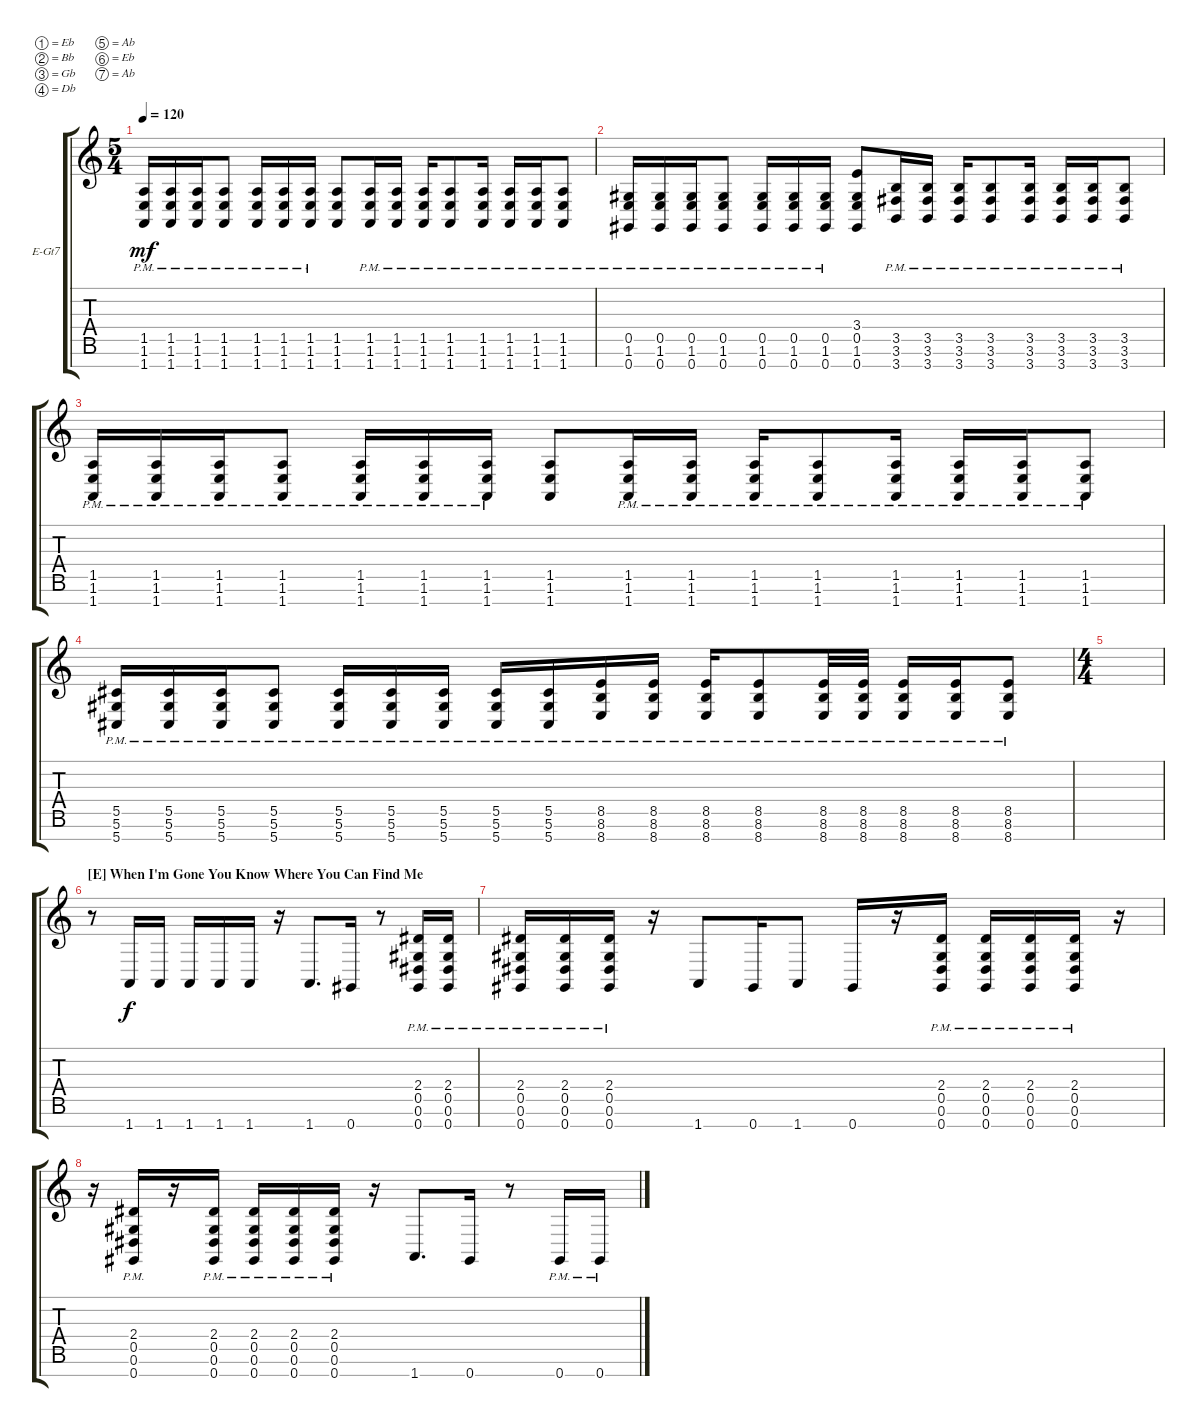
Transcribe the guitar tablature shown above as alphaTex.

\defaultSystemsLayout 4
\bracketExtendMode groupsimilarinstruments
\firstSystemTrackNameOrientation horizontal
\otherSystemsTrackNameOrientation horizontal
\track ("Distorted Rhythm Loud" "E-Gt7") {instrument distortionguitar}
\staff {score tabs}
\tuning (Eb4 Bb3 Gb3 Db3 Ab2 Eb2 Ab1)
\ts (5 4)
\tempo 120
\clef g2
\ks c
(1.7{pm} 1.6{pm} 1.5{pm}).16{dy mf} (1.7{pm} 1.6{pm} 1.5{pm}).16 (1.6{pm} 1.7{pm} 1.5{pm}).16 (1.7{pm} 1.6{pm} 1.5{pm}).8 (1.6{pm} 1.7{pm} 1.5{pm}).16 (1.7{pm} 1.6{pm} 1.5{pm}).16 (1.7{pm} 1.6{pm} 1.5{pm}).16 (1.6 1.5 1.7).8 (1.7{pm} 1.6{pm} 1.5{pm}).16 (1.7{pm} 1.6{pm} 1.5{pm}).16 (1.7{pm} 1.6{pm} 1.5{pm}).16 (1.5{pm} 1.6{pm} 1.7{pm}).8 (1.7{pm} 1.6{pm} 1.5{pm}).16 (1.7{pm} 1.5{pm} 1.6{pm}).16 (1.7{pm} 1.5{pm} 1.6{pm}).16 (1.7{pm} 1.6{pm} 1.5{pm}).8 |
(0.7{pm} 1.6{pm} 0.5{pm}).16 (0.7{pm} 1.6{pm} 0.5{pm}).16 (0.7{pm} 1.6{pm} 0.5{pm}).16 (0.7{pm} 1.6{pm} 0.5{pm}).8 (0.7{pm} 1.6{pm} 0.5{pm}).16 (0.7{pm} 1.6{pm} 0.5{pm}).16 (0.7{pm} 1.6{pm} 0.5{pm}).16 (0.7 1.6 0.5 3.4).8 (3.7{pm} 3.6{pm} 3.5{pm}).16 (3.7{pm} 3.6{pm} 3.5{pm}).16 (3.7{pm} 3.5{pm} 3.6{pm}).16 (3.7{pm} 3.5{pm} 3.6{pm}).8 (3.7{pm} 3.5{pm} 3.6{pm}).16 (3.7{pm} 3.5{pm} 3.6{pm}).16 (3.7{pm} 3.5{pm} 3.6{pm}).16 (3.7{pm} 3.6{pm} 3.5{pm}).8 |
(1.7{pm} 1.6{pm} 1.5{pm}).16 (1.7{pm} 1.6{pm} 1.5{pm}).16 (1.6{pm} 1.7{pm} 1.5{pm}).16 (1.7{pm} 1.6{pm} 1.5{pm}).8 (1.6{pm} 1.7{pm} 1.5{pm}).16 (1.7{pm} 1.6{pm} 1.5{pm}).16 (1.7{pm} 1.6{pm} 1.5{pm}).16 (1.6 1.5 1.7).8 (1.7{pm} 1.6{pm} 1.5{pm}).16 (1.7{pm} 1.6{pm} 1.5{pm}).16 (1.7{pm} 1.6{pm} 1.5{pm}).16 (1.5{pm} 1.6{pm} 1.7{pm}).8 (1.7{pm} 1.6{pm} 1.5{pm}).16 (1.7{pm} 1.5{pm} 1.6{pm}).16 (1.7{pm} 1.5{pm} 1.6{pm}).16 (1.7{pm} 1.6{pm} 1.5{pm}).8 |
(5.7{pm} 5.6{pm} 5.5{pm}).16 (5.7{pm} 5.5{pm} 5.6{pm}).16 (5.7{pm} 5.5{pm} 5.6{pm}).16 (5.7{pm} 5.5{pm} 5.6{pm}).8 (5.7{pm} 5.5{pm} 5.6{pm}).16 (5.7{pm} 5.5{pm} 5.6{pm}).16 (5.7{pm} 5.5{pm} 5.6{pm}).16 (5.7{pm} 5.5{pm} 5.6{pm}).16 (5.7{pm} 5.5{pm} 5.6{pm}).16 (8.7{pm} 8.5{pm} 8.6{pm}).16 (8.7{pm} 8.5{pm} 8.6{pm}).16 (8.7{pm} 8.5{pm} 8.6{pm}).16 (8.7{pm} 8.5{pm} 8.6{pm}).8 (8.7{pm} 8.5{pm} 8.6{pm}).32 (8.7{pm} 8.5{pm} 8.6{pm}).32 (8.7{pm} 8.5{pm} 8.6{pm}).16 (8.7{pm} 8.5{pm} 8.6{pm}).16 (8.7{pm} 8.5{pm} 8.6{pm}).8 |
\ts (4 4)
|
\section ("E" "When I'm Gone You Know Where You Can Find Me")
r.8 1.7.16{dy f} 1.7.16 1.7.16 1.7.16 1.7.16 r.16 1.7.8{d} 0.7.16 r.8 (0.7{pm} 0.6{pm} 0.5{pm} 2.4{pm}).16 (0.7{pm} 2.4{pm} 0.5{pm} 0.6{pm}).16 |
(0.7{pm} 2.4{pm} 0.5{pm} 0.6{pm}).16 (0.7{pm} 2.4{pm} 0.5{pm} 0.6{pm}).16 (0.7{pm} 2.4{pm} 0.5{pm} 0.6{pm}).16 r.16 1.7.8 0.7.16 1.7.8 0.7.16 r.16 (0.7{pm} 2.4{pm} 0.5{pm} 0.6{pm}).16 (0.7{pm} 2.4{pm} 0.5{pm} 0.6{pm}).16 (0.7{pm} 2.4{pm} 0.5{pm} 0.6{pm}).16 (0.7{pm} 2.4{pm} 0.5{pm} 0.6{pm}).16 r.16 |
r.16 (0.7{pm} 0.6{pm} 0.5{pm} 2.4{pm}).16 r.16 (0.7{pm} 0.6{pm} 2.4{pm} 0.5{pm}).16 (0.7{pm} 0.6{pm} 2.4{pm} 0.5{pm}).16 (0.7{pm} 0.6{pm} 2.4{pm} 0.5{pm}).16 (0.7{pm} 0.6{pm} 2.4{pm} 0.5{pm}).16 r.16 1.7.8{d} 0.7.16 r.8 0.7{pm}.16 0.7{pm}.16
